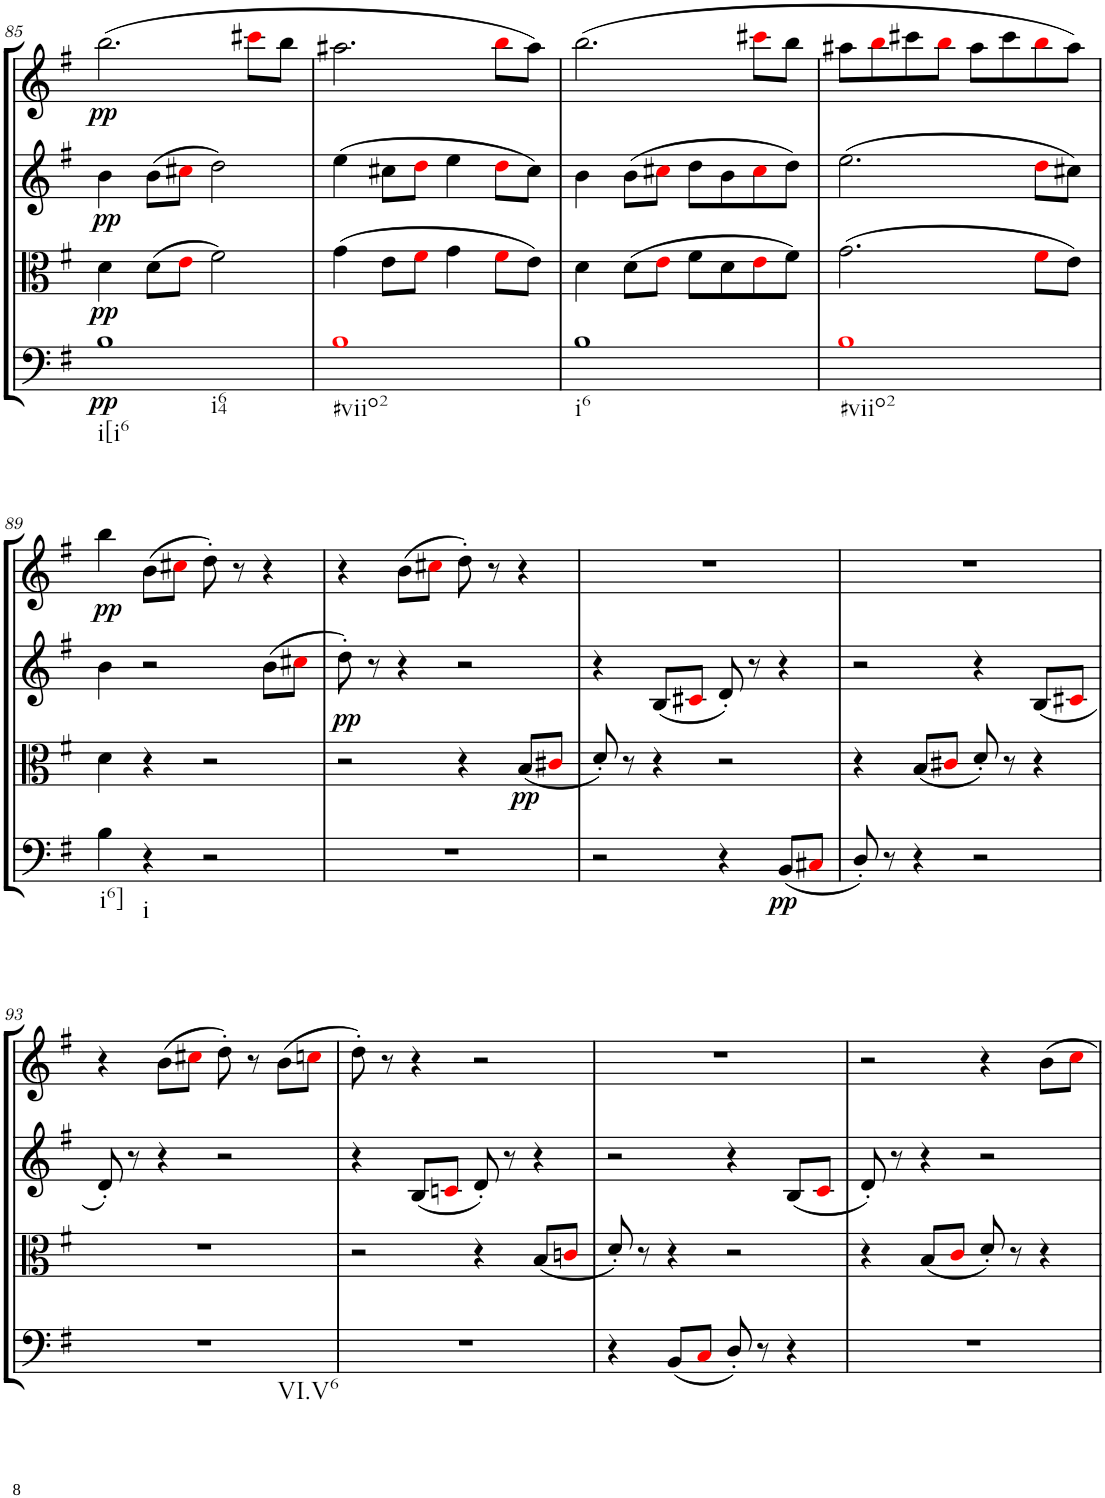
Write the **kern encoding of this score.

**kern	**dynam	**kern	**dynam	**kern	**dynam	**kern	**dynam
*part4	*part4	*part3	*part3	*part2	*part2	*part1	*part1
*staff4	*staff4	*staff3	*staff3	*staff2	*staff2	*staff1	*staff1
*I"Violoncello.	*	*I"Viola	*	*I"Violin II.	*	*I"Violin I.	*
*I'Vc	*	*I'Vla	*	*I'Vln	*	*I'Vln	*
!!LO:PB:g=z
*clefF4	*	*clefC3	*	*clefG2	*	*clefG2	*
*k[f#]	*	*k[f#]	*	*k[f#]	*	*k[f#]	*
*M2/2	*	*M2/2	*	*M2/2	*	*M2/2	*
*met(c|)	*	*met(c|)	*	*met(c|)	*	*met(c|)	*
=85	=85	=85	=85	=85	=85	=85	=85
!LO:TX:b:t=i[i6	!	!	!	!	!	!	!
!LO:TX:b:t=i64	!	!	!	!	!	!	!
!	!LO:DY:b	!	!LO:DY:b	!	!LO:DY:b	!	!LO:DY:b
1B	pp	4d\	pp	4b\	pp	(2.bb\	pp
.	.	(8d\L	.	(8b\L	.	.	.
.	.	8ei\J	.	8cc#Xi\J	.	.	.
.	.	2f#\)	.	2dd\)	.	.	.
.	.	.	.	.	.	8ccc#Xi\L	.
.	.	.	.	.	.	8bb\J	.
=86	=86	=86	=86	=86	=86	=86	=86
!LO:TX:b:t=#viio2	!	!	!	!	!	!	!
1Bi	.	(4g\	.	(4ee\	.	2.aa#X\	.
.	.	8e\L	.	8cc#X\L	.	.	.
.	.	8f#i\J	.	8ddi\J	.	.	.
.	.	4g\	.	4ee\	.	.	.
.	.	8f#i\L	.	8ddi\L	.	8bbi\L	.
.	.	8e\J)	.	8cc#\J)	.	8aa#\J)	.
=87	=87	=87	=87	=87	=87	=87	=87
!LO:TX:b:t=i6	!	!	!	!	!	!	!
1B	.	4d\	.	4b\	.	(2.bb\	.
.	.	(8d\L	.	(8b\L	.	.	.
.	.	8ei\J	.	8cc#Xi\J	.	.	.
.	.	8f#\L	.	8dd\L	.	.	.
.	.	8d\	.	8b\	.	.	.
.	.	8ei\	.	8cc#i\	.	8ccc#Xi\L	.
.	.	8f#\J)	.	8dd\J)	.	8bb\J	.
=88	=88	=88	=88	=88	=88	=88	=88
!LO:TX:b:t=#viio2	!	!	!	!	!	!	!
1Bi	.	(2.g\	.	(2.ee\	.	8aa#X\L	.
.	.	.	.	.	.	8bbi\	.
.	.	.	.	.	.	8ccc#X\	.
.	.	.	.	.	.	8bbi\J	.
.	.	.	.	.	.	8aa#\L	.
.	.	.	.	.	.	8ccc#\	.
.	.	8f#i\L	.	8ddi\L	.	8bbi\	.
.	.	8e\J)	.	8cc#X\J)	.	8aa#\J)	.
!!LO:LB:g=z
=89	=89	=89	=89	=89	=89	=89	=89
!LO:TX:b:t=i6]	!	!	!	!	!	!	!
!	!	!	!	!	!LO:DY:a	!	!
4B\	.	4d\	.	4b\	pp	4bb\	.
!LO:TX:b:t=i	!	!	!	!	!	!	!
4r	.	4r	.	2r	.	(8b\L	.
.	.	.	.	.	.	8cc#Xi\J	.
!	!	!	!LO:DY:a	!	!	!	!
2r	.	2r	pp	.	.	8dd'\)	.
.	.	.	.	.	.	8r	.
.	.	.	.	(8b\L	.	4r	.
.	.	.	.	8cc#Xi\J	.	.	.
=90	=90	=90	=90	=90	=90	=90	=90
1r	.	2r	.	8dd'\)	.	4r	.
.	.	.	.	8r	.	.	.
.	.	.	.	4r	.	(8b\L	.
.	.	.	.	.	.	8cc#Xi\J	.
.	.	4r	.	2r	.	8dd'\)	.
.	.	.	.	.	.	8r	.
!	!	!	!LO:DY:b	!	!	!	!
.	.	(8B/L	pp	.	.	4r	.
.	.	8c#Xi/J	.	.	.	.	.
=91	=91	=91	=91	=91	=91	=91	=91
2r	.	8d'/)	.	4r	.	1r	.
.	.	8r	.	.	.	.	.
.	.	4r	.	(8B/L	.	.	.
.	.	.	.	8c#Xi/J	.	.	.
4r	.	2r	.	8d'/)	.	.	.
.	.	.	.	8r	.	.	.
!	!LO:DY:b	!	!	!	!	!	!
(8BB/L	pp	.	.	4r	.	.	.
8C#Xi/J	.	.	.	.	.	.	.
=92	=92	=92	=92	=92	=92	=92	=92
8D'/)	.	4r	.	2r	.	1r	.
8r	.	.	.	.	.	.	.
4r	.	(8B/L	.	.	.	.	.
.	.	8c#Xi/J	.	.	.	.	.
2r	.	8d'/)	.	4r	.	.	.
.	.	8r	.	.	.	.	.
.	.	4r	.	(8B/L	.	.	.
.	.	.	.	8c#Xi/J	.	.	.
!!LO:LB:g=z
=93	=93	=93	=93	=93	=93	=93	=93
!LO:TX:b:t=VI.V6	!	!	!	!	!	!	!
1r	.	1r	.	8d'/)	.	4r	.
.	.	.	.	8r	.	.	.
.	.	.	.	4r	.	(8b\L	.
.	.	.	.	.	.	8cc#Xi\J	.
.	.	.	.	2r	.	8dd'\)	.
.	.	.	.	.	.	8r	.
.	.	.	.	.	.	(8b\L	.
.	.	.	.	.	.	8ccni\J	.
=94	=94	=94	=94	=94	=94	=94	=94
1r	.	2r	.	4r	.	8dd'\)	.
.	.	.	.	.	.	8r	.
.	.	.	.	(8B/L	.	4r	.
.	.	.	.	8cni/J	.	.	.
.	.	4r	.	8d'/)	.	2r	.
.	.	.	.	8r	.	.	.
.	.	(8B/L	.	4r	.	.	.
.	.	8cni/J	.	.	.	.	.
=95	=95	=95	=95	=95	=95	=95	=95
4r	.	8d'/)	.	2r	.	1r	.
.	.	8r	.	.	.	.	.
(8BB/L	.	4r	.	.	.	.	.
8Ci/J	.	.	.	.	.	.	.
8D'/)	.	2r	.	4r	.	.	.
8r	.	.	.	.	.	.	.
4r	.	.	.	(8B/L	.	.	.
.	.	.	.	8ci/J	.	.	.
=96	=96	=96	=96	=96	=96	=96	=96
1r	.	4r	.	8d'/)	.	2r	.
.	.	.	.	8r	.	.	.
.	.	(8B/L	.	4r	.	.	.
.	.	8ci/J	.	.	.	.	.
.	.	8d'/)	.	2r	.	4r	.
.	.	8r	.	.	.	.	.
.	.	4r	.	.	.	8b\L	.
.	.	.	.	.	.	8cci\J	.
=	=	=	=	=	=	=	=
*-	*-	*-	*-	*-	*-	*-	*-
